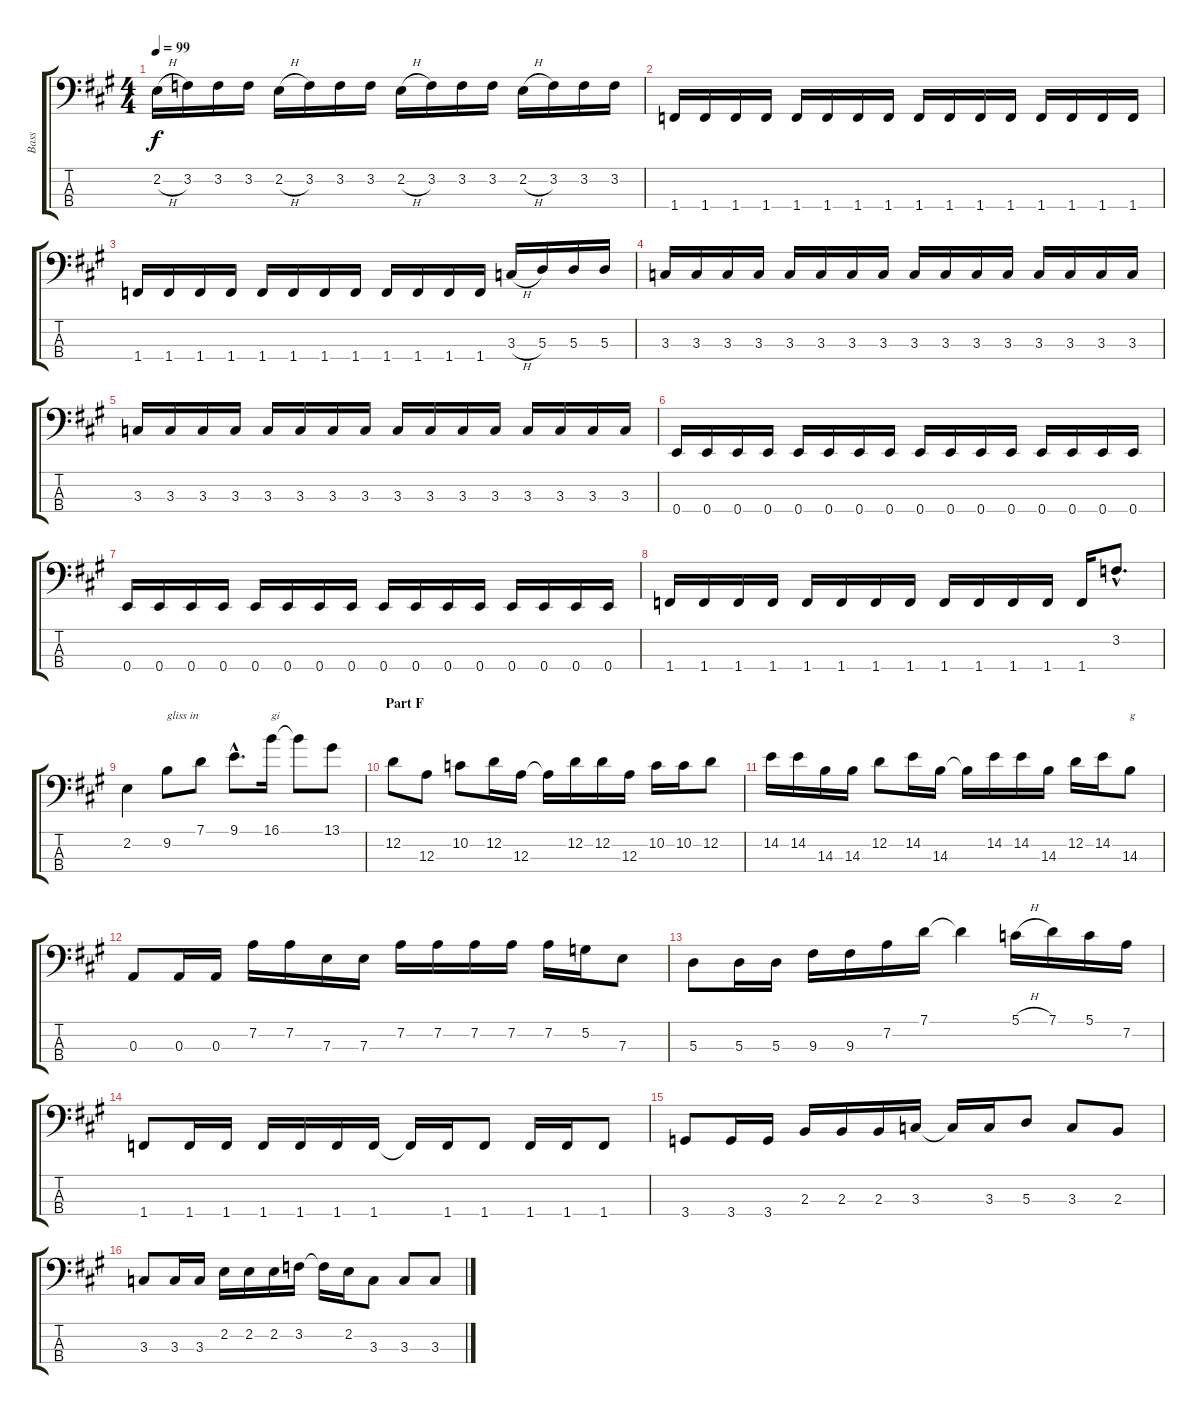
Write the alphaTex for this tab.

\track ("Bass" "Bass") {instrument electricbasspick}
\staff {score tabs}
\tuning (G2 D2 A1 E1) {hide}
\ts (4 4)
\tempo 99
\clef f4
\ks a
2.2{h}.16{dy f} 3.2.16 3.2.16 3.2.16 2.2{h}.16 3.2.16 3.2.16 3.2.16 2.2{h}.16 3.2.16 3.2.16 3.2.16 2.2{h}.16 3.2.16 3.2.16 3.2.16 |
1.4.16 1.4.16 1.4.16 1.4.16 1.4.16 1.4.16 1.4.16 1.4.16 1.4.16 1.4.16 1.4.16 1.4.16 1.4.16 1.4.16 1.4.16 1.4.16 |
1.4.16 1.4.16 1.4.16 1.4.16 1.4.16 1.4.16 1.4.16 1.4.16 1.4.16 1.4.16 1.4.16 1.4.16 3.3{h}.16 5.3.16 5.3.16 5.3.16 |
3.3.16 3.3.16 3.3.16 3.3.16 3.3.16 3.3.16 3.3.16 3.3.16 3.3.16 3.3.16 3.3.16 3.3.16 3.3.16 3.3.16 3.3.16 3.3.16 |
3.3.16 3.3.16 3.3.16 3.3.16 3.3.16 3.3.16 3.3.16 3.3.16 3.3.16 3.3.16 3.3.16 3.3.16 3.3.16 3.3.16 3.3.16 3.3.16 |
0.4.16 0.4.16 0.4.16 0.4.16 0.4.16 0.4.16 0.4.16 0.4.16 0.4.16 0.4.16 0.4.16 0.4.16 0.4.16 0.4.16 0.4.16 0.4.16 |
0.4.16 0.4.16 0.4.16 0.4.16 0.4.16 0.4.16 0.4.16 0.4.16 0.4.16 0.4.16 0.4.16 0.4.16 0.4.16 0.4.16 0.4.16 0.4.16 |
1.4.16 1.4.16 1.4.16 1.4.16 1.4.16 1.4.16 1.4.16 1.4.16 1.4.16 1.4.16 1.4.16 1.4.16 1.4.16 3.2{hac}.8{d} |
2.2.4 9.2.8{txt "gliss in"} 7.1.8 9.1{hac}.8{d} 16.1.16{txt "gi"} 16.1{t}.8 13.1.8 |
\section ("" "Part F")
12.2.8 12.3.8 10.2.8 12.2.16 12.3.16 12.3{t}.16 12.2.16 12.2.16 12.3.16 10.2.16 10.2.16 12.2.8 |
14.2.16 14.2.16 14.3.16 14.3.16 12.2.8 14.2.16 14.3.16 14.3{t}.16 14.2.16 14.2.16 14.3.16 12.2.16 14.2.16 14.3.8{txt "g"} |
0.3.8 0.3.16 0.3.16 7.2.16 7.2.16 7.3.16 7.3.16 7.2.16 7.2.16 7.2.16 7.2.16 7.2.16 5.2.16 7.3.8 |
5.3.8 5.3.16 5.3.16 9.3.16 9.3.16 7.2.16 7.1.16 7.1{t}.4 5.1{h}.16 7.1.16 5.1.16 7.2.16 |
1.4.8 1.4.16 1.4.16 1.4.16 1.4.16 1.4.16 1.4.16 1.4{t}.16 1.4.16 1.4.8 1.4.16 1.4.16 1.4.8 |
3.4.8 3.4.16 3.4.16 2.3.16 2.3.16 2.3.16 3.3.16 3.3{t}.16 3.3.16 5.3.8 3.3.8 2.3.8 |
3.3.8 3.3.16 3.3.16 2.2.16 2.2.16 2.2.16 3.2.16 3.2{t}.16 2.2.16 3.3.8 3.3.8 3.3.8
